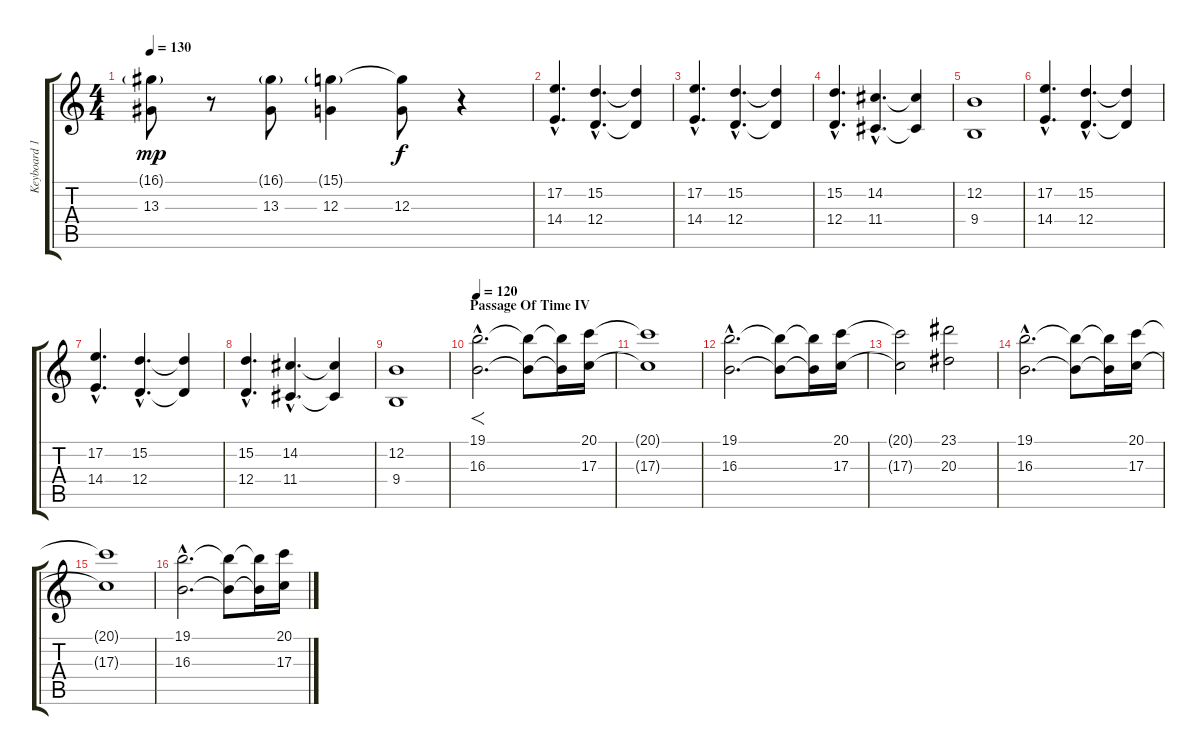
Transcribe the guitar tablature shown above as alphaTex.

\track ("Keyboard 1" "Keyboard 1") {instrument stringensemble1}
\staff {score tabs}
\tuning (E4 B3 G3 D3 A2 E2) {hide}
\ts (4 4)
\tempo 130
\clef g2
\ks c
(16.1{g} 13.3).8{dy mp} r.8 (16.1{g} 13.3).8 (15.1{g} 12.3).4 (15.1{t} 12.3).8{dy f} r.4 |
\section ("" "")
(17.2{hac} 14.4{hac}).4{d} (15.2{hac} 12.4{hac}).4{d} (15.2{t} 12.4{t}).4 |
(17.2{hac} 14.4{hac}).4{d} (15.2{hac} 12.4{hac}).4{d} (15.2{t} 12.4{t}).4 |
(15.2{hac} 12.4{hac}).4{d} (14.2{hac} 11.4{hac}).4{d} (14.2{t} 11.4{t}).4 |
(12.2 9.4).1 |
(17.2{hac} 14.4{hac}).4{d} (15.2{hac} 12.4{hac}).4{d} (15.2{t} 12.4{t}).4 |
(17.2{hac} 14.4{hac}).4{d} (15.2{hac} 12.4{hac}).4{d} (15.2{t} 12.4{t}).4 |
(15.2{hac} 12.4{hac}).4{d} (14.2{hac} 11.4{hac}).4{d} (14.2{t} 11.4{t}).4 |
(12.2 9.4).1 |
\section ("" "Passage Of Time IV")
\tempo 120
(19.1{hac} 16.3{hac}).2{f d} (19.1{t} 16.3{t}).8 (19.1{t} 16.3{t}).16 (20.1 17.3).16 |
(20.1{t} 17.3{t}).1 |
(19.1{hac} 16.3{hac}).2{d} (19.1{t} 16.3{t}).8 (19.1{t} 16.3{t}).16 (20.1 17.3).16 |
(20.1{t} 17.3{t}).2 (23.1 20.3).2 |
(19.1{hac} 16.3{hac}).2{d} (19.1{t} 16.3{t}).8 (19.1{t} 16.3{t}).16 (20.1 17.3).16 |
(20.1{t} 17.3{t}).1 |
(19.1{hac} 16.3{hac}).2{d} (19.1{t} 16.3{t}).8 (19.1{t} 16.3{t}).16 (20.1 17.3).16
